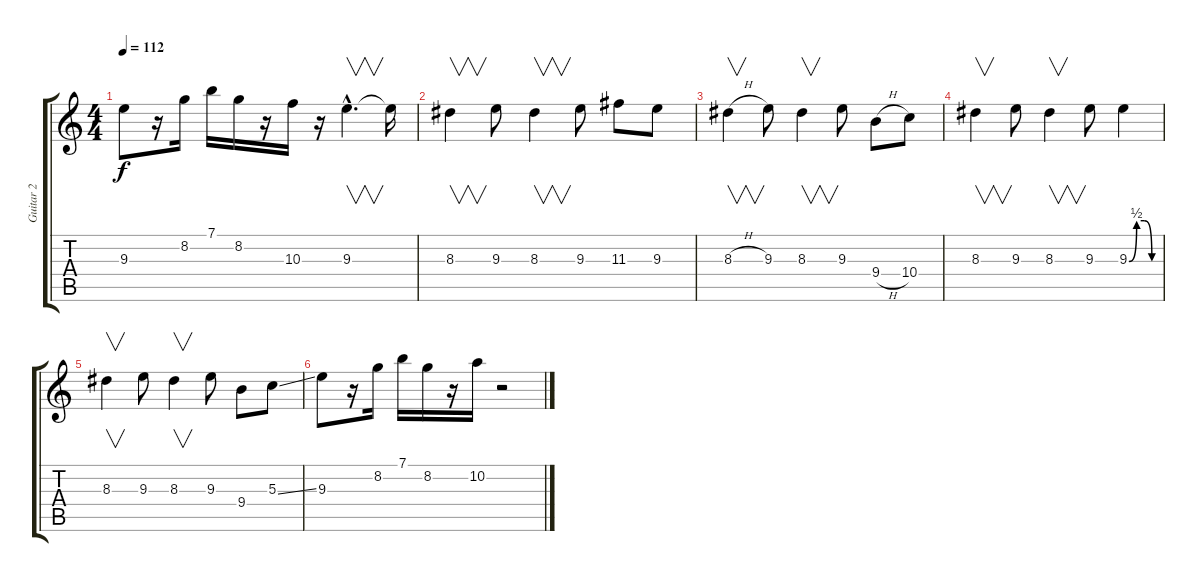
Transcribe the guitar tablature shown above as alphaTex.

\track ("Guitar 2" "Guitar 2") {instrument electricguitarclean}
\staff {score tabs}
\tuning (E4 B3 G3 D3 A2 E2) {hide}
\ts (4 4)
\tempo 112
\clef g2
\ks c
9.3.8{dy f} r.16 8.2.16 7.1.16 8.2.16 r.16 10.3.16 r.16 9.3{hac}.4{v d} 9.3{t}.16 |
8.3.4{v} 9.3.8 8.3.4{v} 9.3.8 11.3.8 9.3.8 |
8.3{h}.4{v} 9.3.8 8.3.4{v} 9.3.8 9.4{h}.8 10.4.8 |
8.3.4{v} 9.3.8 8.3.4{v} 9.3.8 9.3{be (custom 0 0 15 2 30 2 45 0 60 0)}.4 |
8.3.4{v} 9.3.8 8.3.4{v} 9.3.8 9.4.8 5.3{ss}.8 |
9.3.8 r.16 8.2.16 7.1.16 8.2.16 r.16 10.2.16 r.2
